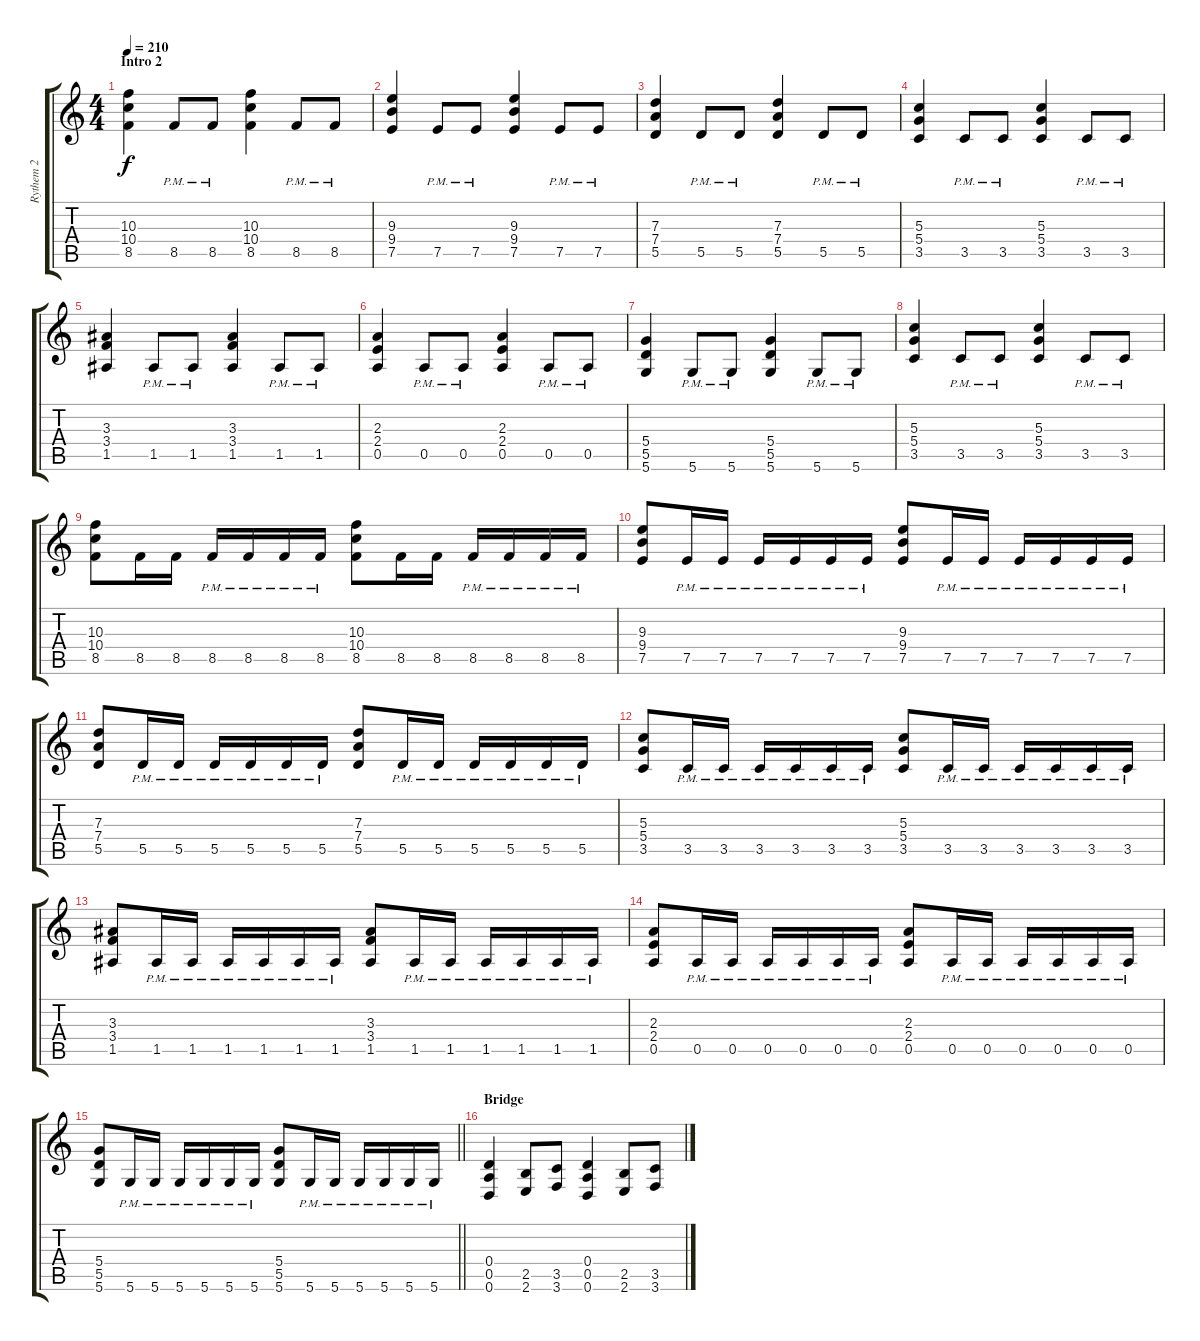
\track ("Rythem 2" "Rythem 2") {instrument overdrivenguitar}
\staff {score tabs}
\tuning (E4 B3 G3 D3 A2 D2) {hide}
\ts (4 4)
\section ("" "Intro 2")
\tempo 210
\clef g2
\ks c
(10.3 10.4 8.5).4{dy f} 8.5{pm}.8 8.5{pm}.8 (10.3 10.4 8.5).4 8.5{pm}.8 8.5{pm}.8 |
(9.3 9.4 7.5).4 7.5{pm}.8 7.5{pm}.8 (9.3 9.4 7.5).4 7.5{pm}.8 7.5{pm}.8 |
(7.3 7.4 5.5).4 5.5{pm}.8 5.5{pm}.8 (7.3 7.4 5.5).4 5.5{pm}.8 5.5{pm}.8 |
(5.3 5.4 3.5).4 3.5{pm}.8 3.5{pm}.8 (5.3 5.4 3.5).4 3.5{pm}.8 3.5{pm}.8 |
(3.3 3.4 1.5).4 1.5{pm}.8 1.5{pm}.8 (3.3 3.4 1.5).4 1.5{pm}.8 1.5{pm}.8 |
(2.3 2.4 0.5).4 0.5{pm}.8 0.5{pm}.8 (2.3 2.4 0.5).4 0.5{pm}.8 0.5{pm}.8 |
(5.4 5.5 5.6).4 5.6{pm}.8 5.6{pm}.8 (5.4 5.5 5.6).4 5.6{pm}.8 5.6{pm}.8 |
(5.3 5.4 3.5).4 3.5{pm}.8 3.5{pm}.8 (5.3 5.4 3.5).4 3.5{pm}.8 3.5{pm}.8 |
(10.3 10.4 8.5).8 8.5.16 8.5.16 8.5{pm}.16 8.5{pm}.16 8.5{pm}.16 8.5{pm}.16 (10.3 10.4 8.5).8 8.5.16 8.5.16 8.5{pm}.16 8.5{pm}.16 8.5{pm}.16 8.5{pm}.16 |
(9.3 9.4 7.5).8 7.5{pm}.16 7.5{pm}.16 7.5{pm}.16 7.5{pm}.16 7.5{pm}.16 7.5{pm}.16 (9.3 9.4 7.5).8 7.5{pm}.16 7.5{pm}.16 7.5{pm}.16 7.5{pm}.16 7.5{pm}.16 7.5{pm}.16 |
(7.3 7.4 5.5).8 5.5{pm}.16 5.5{pm}.16 5.5{pm}.16 5.5{pm}.16 5.5{pm}.16 5.5{pm}.16 (7.3 7.4 5.5).8 5.5{pm}.16 5.5{pm}.16 5.5{pm}.16 5.5{pm}.16 5.5{pm}.16 5.5{pm}.16 |
(5.3 5.4 3.5).8 3.5{pm}.16 3.5{pm}.16 3.5{pm}.16 3.5{pm}.16 3.5{pm}.16 3.5{pm}.16 (5.3 5.4 3.5).8 3.5{pm}.16 3.5{pm}.16 3.5{pm}.16 3.5{pm}.16 3.5{pm}.16 3.5{pm}.16 |
(3.3 3.4 1.5).8 1.5{pm}.16 1.5{pm}.16 1.5{pm}.16 1.5{pm}.16 1.5{pm}.16 1.5{pm}.16 (3.3 3.4 1.5).8 1.5{pm}.16 1.5{pm}.16 1.5{pm}.16 1.5{pm}.16 1.5{pm}.16 1.5{pm}.16 |
(2.3 2.4 0.5).8 0.5{pm}.16 0.5{pm}.16 0.5{pm}.16 0.5{pm}.16 0.5{pm}.16 0.5{pm}.16 (2.3 2.4 0.5).8 0.5{pm}.16 0.5{pm}.16 0.5{pm}.16 0.5{pm}.16 0.5{pm}.16 0.5{pm}.16 |
\barLineRight lightlight
(5.4 5.5 5.6).8 5.6{pm}.16 5.6{pm}.16 5.6{pm}.16 5.6{pm}.16 5.6{pm}.16 5.6{pm}.16 (5.4 5.5 5.6).8 5.6{pm}.16 5.6{pm}.16 5.6{pm}.16 5.6{pm}.16 5.6{pm}.16 5.6{pm}.16 |
\section ("" "Bridge")
(0.4 0.5 0.6).4 (2.5 2.6).8 (3.5 3.6).8 (0.4 0.5 0.6).4 (2.5 2.6).8 (3.5 3.6).8
